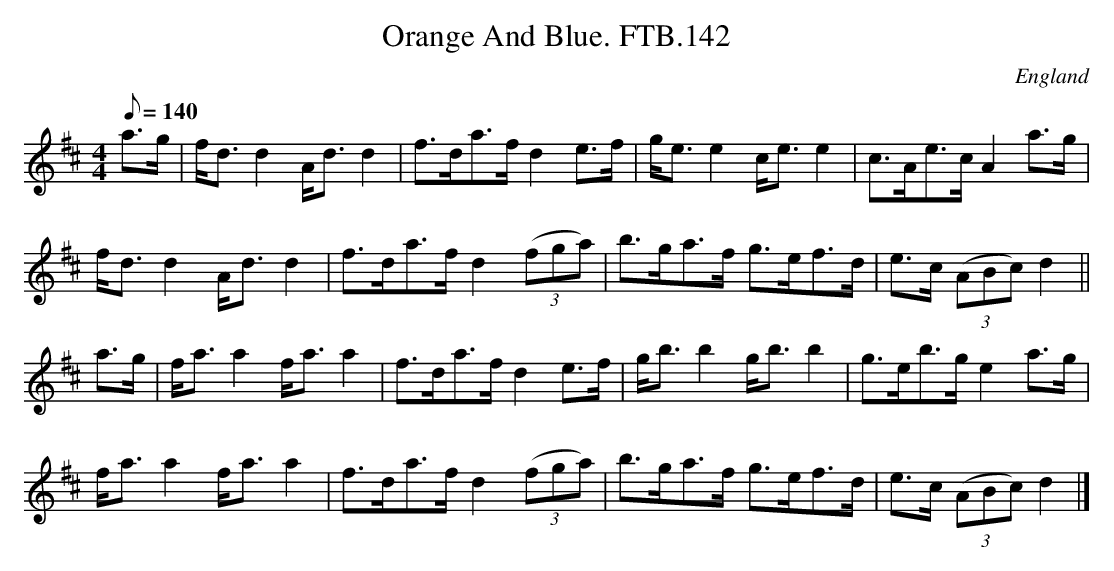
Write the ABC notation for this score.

X:1
T:Orange And Blue. FTB.142
M:4/4
Q:140
O:England
K:D
a>g|f<dd2A<dd2|f>da>fd2e>f|g<ee2c<ee2|c>Ae>cA2a>g|
f<dd2A<dd2|f>da>fd2((3fga)|b>ga>f g>ef>d|e>c ((3ABc) d2||
a>g|f<aa2f<aa2|f>da>fd2e>f|g<bb2g<bb2|g>eb>ge2a>g|
f<aa2f<aa2|f>da>fd2 ((3fga)|b>ga>f g>ef>d|e>c ((3ABc) d2|]
